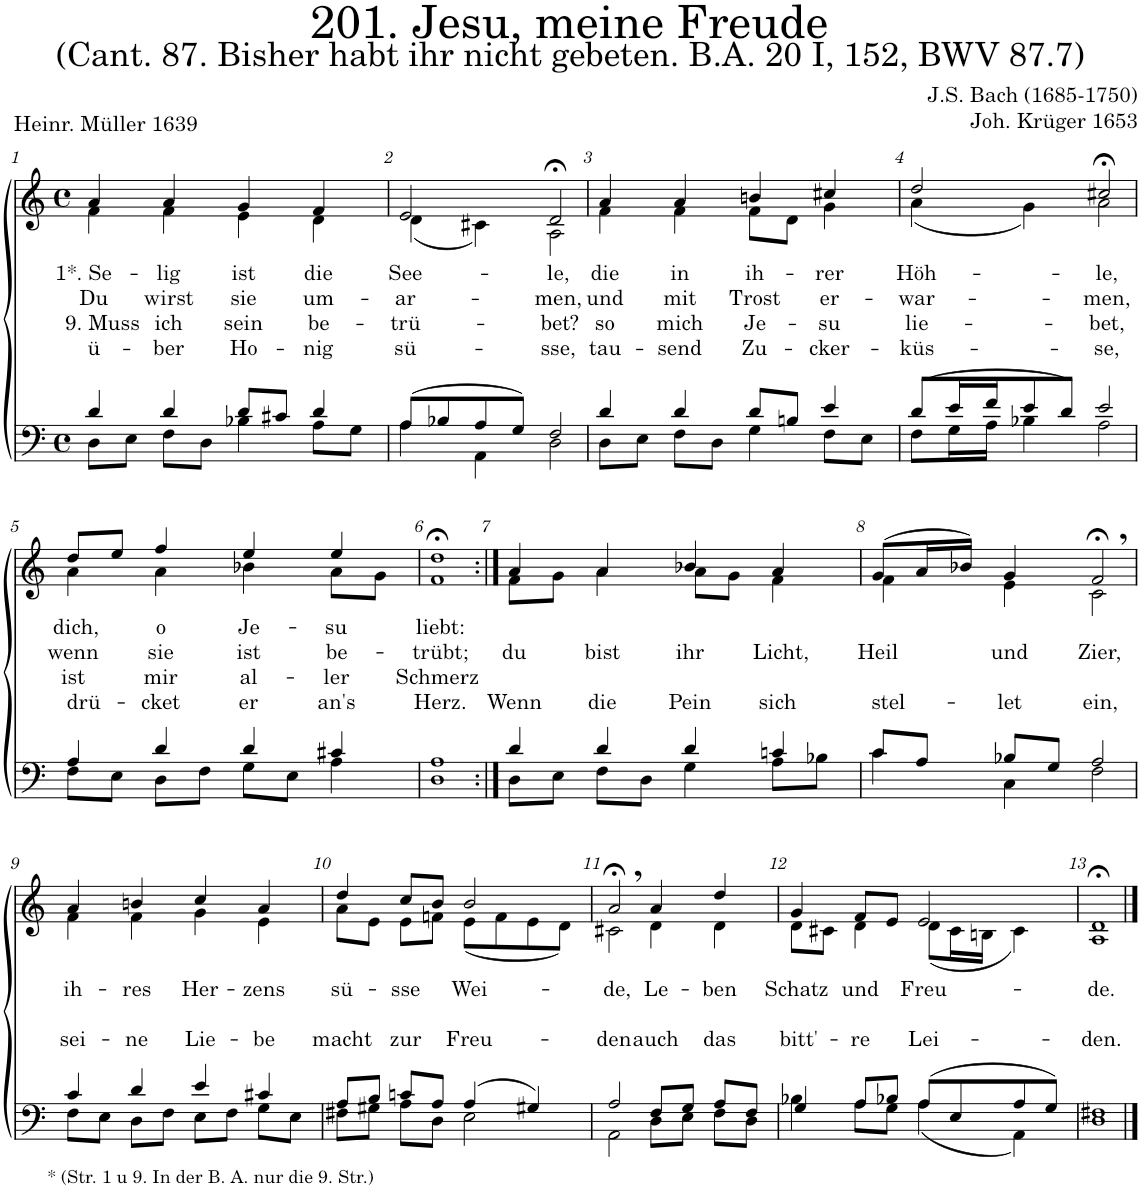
**kern	**kern	**text	**text	**text	**text
*part2	*part1	*part1	*part1	*part1	*part1
*staff2	*staff1	*staff1	*staff1	*staff1	*staff1
*I"Tenor/Bass	*I"Soprano/Alto	*	*	*	*
*clefF4	*clefG2	*	*	*	*
*k[]	*k[]	*	*	*	*
*M4/4	*M4/4	*	*	*	*
*met(c)	*met(c)	*	*	*	*
=1	=1	=1	=1	=1	=1
*^	*	*	*	*	*
!	!	!	!LO:LY:b	!LO:LY:b	!LO:LY:b	!LO:LY:b
*	*	*^	*	*	*	*
4d/	8D\L	4a/	4f\	1*. Se-	Du	9. Muss	ü-
.	8E\J	.	.	.	.	.	.
!	!	!	!	!LO:LY:b	!LO:LY:b	!LO:LY:b	!LO:LY:b
4d/	8F\L	4a/	4f\	-lig	wirst	ich	-ber
.	8D;\J	.	.	.	.	.	.
!	!	!	!	!LO:LY:b	!LO:LY:b	!LO:LY:b	!LO:LY:b
8d/L	4B-X\	4g;</	4e\	ist	sie	sein	Ho-
8c#X/J	.	.	.	.	.	.	.
!	!	!	!	!LO:LY:b	!LO:LY:b	!LO:LY:b	!LO:LY:b
4d/	8A\L	4f/	4d\	die	um-	be-	-nig
.	8G\J	.	.	.	.	.	.
=2	=2	=2	=2	=2	=2	=2	=2
!	!	!	!	!LO:LY:b	!LO:LY:b	!LO:LY:b	!LO:LY:b
(8A;</L	4A\	2e/	(4d\	See-	-ar-	-trü-	sü-
8B-X/	.	.	.	.	.	.	.
8A/	4AA\	.	4c#X;\)	.	.	.	.
8G/J)	.	.	.	.	.	.	.
!	!	!	!	!LO:LY:b	!LO:LY:b	!LO:LY:b	!LO:LY:b
2F/	2D\	2d;<,/	2A\	-le,	-men,	-bet?	-sse,
=3	=3	=3	=3	=3	=3	=3	=3
!	!	!	!	!LO:LY:b	!LO:LY:b	!LO:LY:b	!LO:LY:b
4d/	8D\L	4a/	4f\	die	und	so	tau-
.	8E\J	.	.	.	.	.	.
!	!	!	!	!LO:LY:b	!LO:LY:b	!LO:LY:b	!LO:LY:b
4d/	8F\L	4a/	4f\	in	mit	mich	-send
.	8D\J	.	.	.	.	.	.
!	!	!	!	!LO:LY:b	!LO:LY:b	!LO:LY:b	!LO:LY:b
8d/L	4G\	4bn/	8f\L	ih-	Trost	Je-	Zu-
8Bn/J	.	.	8d\J	.	.	.	.
!	!	!	!	!LO:LY:b	!LO:LY:b	!LO:LY:b	!LO:LY:b
4e/	8F\L	4cc#X/	4g\	-rer	er-	-su	-cker-
.	8E\J	.	.	.	.	.	.
=4	=4	=4	=4	=4	=4	=4	=4
!	!	!	!	!LO:LY:b	!LO:LY:b	!LO:LY:b	!LO:LY:b
(8d/L	8F\L	2dd/	(4a\	Höh-	-war-	lie-	-küs-
16e/L	16G\L	.	.	.	.	.	.
16f/J	16A\JJ	.	.	.	.	.	.
8e/	4B-X\	.	4g\)	.	.	.	.
8d/J)	.	.	.	.	.	.	.
!	!	!	!	!LO:LY:b	!LO:LY:b	!LO:LY:b	!LO:LY:b
2e/	2A\	2cc#X;<,/	2a\	-le,	-men,	-bet,	-se,
!!LO:LB:g=z	!!
=5	=5	=5	=5	=5	=5	=5	=5
!	!	!	!	!LO:LY:b	!LO:LY:b	!LO:LY:b	!LO:LY:b
4A/	8F\L	8dd/L	4a\	dich,	wenn	ist	drü-
.	8E\J	8ee/J	.	.	.	.	.
!	!	!	!	!LO:LY:b	!LO:LY:b	!LO:LY:b	!LO:LY:b
4d/	8D\L	4ff/	4a\	o	sie	mir	-cket
.	8F\J	.	.	.	.	.	.
!	!	!	!	!LO:LY:b	!LO:LY:b	!LO:LY:b	!LO:LY:b
4d/	8G\L	4ee/	4b-X\	Je-	ist	al-	er
.	8E\J	.	.	.	.	.	.
!	!	!	!	!LO:LY:b	!LO:LY:b	!LO:LY:b	!LO:LY:b
4c#X/	4A\	4ee/	8a\L	-su	be-	-ler	an's
.	.	.	8g;\J	.	.	.	.
=6	=6	=6	=6	=6	=6	=6	=6
!	!	!	!	!LO:LY:b	!LO:LY:b	!LO:LY:b	!LO:LY:b
1A	1D	1dd;<,	1f	liebt:	-trübt;	Schmerz	Herz.
=7:|!	=7:|!	=7:|!	=7:|!	=7:|!	=7:|!	=7:|!	=7:|!
!	!	!	!	!	!LO:LY:b	!	!LO:LY:b
4d/	8D\L	4a;</	8f\L	.	du	.	Wenn
.	8E\J	.	8g\J	.	.	.	.
!	!	!	!	!	!LO:LY:b	!	!LO:LY:b
4d/	8F\L	4a/	4a\	.	bist	.	die
.	8D\J	.	.	.	.	.	.
!	!	!	!	!	!LO:LY:b	!	!LO:LY:b
4d/	4G\	4b-X/	8a\L	.	ihr	.	Pein
.	.	.	8g\J	.	.	.	.
!	!	!	!	!	!LO:LY:b	!	!LO:LY:b
4cn/	8A\L	4a/	4f\	.	Licht,	.	sich
.	8B-X\J	.	.	.	.	.	.
=8	=8	=8	=8	=8	=8	=8	=8
!	!	!	!	!	!LO:LY:b	!	!LO:LY:b
8c/L	4c\	(8g/L	4f\	.	Heil	.	stel-
8A/J	.	16a/L	.	.	.	.	.
.	.	16b-X/JJ)	.	.	.	.	.
!	!	!	!	!	!LO:LY:b	!	!LO:LY:b
8B-X/L	4C\	4g/	4e\	.	und	.	-let
8G/J	.	.	.	.	.	.	.
!	!	!	!	!	!LO:LY:b	!	!LO:LY:b
2A/	2F\	2f;<,/	2c\	.	Zier,	.	ein,
!!LO:LB:g=z	!!
=9	=9	=9	=9	=9	=9	=9	=9
!LO:TX:b:t=* (Str. 1 u 9. In der B. A. nur die 9. Str.)	!	!	!	!	!	!	!
!	!	!	!	!	!LO:LY:b	!	!LO:LY:b
4c/	8F\L	4a/	4f\	.	ih-	.	sei-
.	8E\J	.	.	.	.	.	.
!	!	!	!	!	!LO:LY:b	!	!LO:LY:b
4d/	8D\L	4bn/	4f\	.	-res	.	-ne
.	8F\J	.	.	.	.	.	.
!	!	!	!	!	!LO:LY:b	!	!LO:LY:b
4e/	8E\L	4cc/	4g\	.	Her-	.	Lie-
.	8F\J	.	.	.	.	.	.
!	!	!	!	!	!LO:LY:b	!	!LO:LY:b
4c#X/	8G\L	4a/	4e\	.	-zens	.	-be
.	8E\J	.	.	.	.	.	.
=10	=10	=10	=10	=10	=10	=10	=10
!	!	!	!	!	!LO:LY:b	!	!LO:LY:b
8A/L	8F#X\L	4dd/	8a\L	.	sü-	.	macht
8B/J	8G#X\J	.	8e\J	.	.	.	.
!	!	!	!	!	!LO:LY:b	!	!LO:LY:b
8cn/L	8A\L	8cc/L	8e\L	.	-sse	.	zur
8A/J	8D\J	8b/J	8fn\J	.	.	.	.
!	!	!	!	!	!LO:LY:b	!	!LO:LY:b
(4A/	2E\	2b/	(8e\L	.	Wei-	.	Freu-
.	.	.	8f\	.	.	.	.
4G#X/)	.	.	8e\	.	.	.	.
.	.	.	8d\J)	.	.	.	.
=11	=11	=11	=11	=11	=11	=11	=11
!	!	!	!	!	!LO:LY:b	!	!LO:LY:b
2A/	2AA\	2a;<,/	2c#X\	.	de,	.	den
!	!	!	!	!	!LO:LY:b	!	!LO:LY:b
8F/L	8D\L	4a/	4d\	.	Le-	.	auch
8G/J	8E\J	.	.	.	.	.	.
!	!	!	!	!	!LO:LY:b	!	!LO:LY:b
8A/L	8F\L	4dd/	4d\	.	-ben	.	das
8F/J	8D\J	.	.	.	.	.	.
=12	=12	=12	=12	=12	=12	=12	=12
!	!	!	!	!	!LO:LY:b	!	!LO:LY:b
4G/	4B-X\	4g;</	8d\L	.	Schatz	.	bitt'-
.	.	.	8c#X\J	.	.	.	.
!	!	!	!	!	!LO:LY:b	!	!LO:LY:b
8A/L	8A\L	8f/L	4d\	.	und	.	-re
8B-X/J	8G\J	8e/J	.	.	.	.	.
!	!	!	!	!	!LO:LY:b	!	!LO:LY:b
(8A/L	(4A\	2e/	(8d\L	.	Freu-	.	Lei-
8E/	.	.	16c#\L	.	.	.	.
.	.	.	16Bn\JJ	.	.	.	.
8A/	4AA\)	.	4c#\)	.	.	.	.
8G;</J)	.	.	.	.	.	.	.
=13	=13	=13	=13	=13	=13	=13	=13
!	!	!	!	!	!LO:LY:b	!	!LO:LY:b
1F#X	1D	1d;<	1A	.	-de.	.	-den.
*v	*v	*	*	*	*	*	*
*	*v	*v	*	*	*	*
==	==	==	==	==	==
*-	*-	*-	*-	*-	*-
